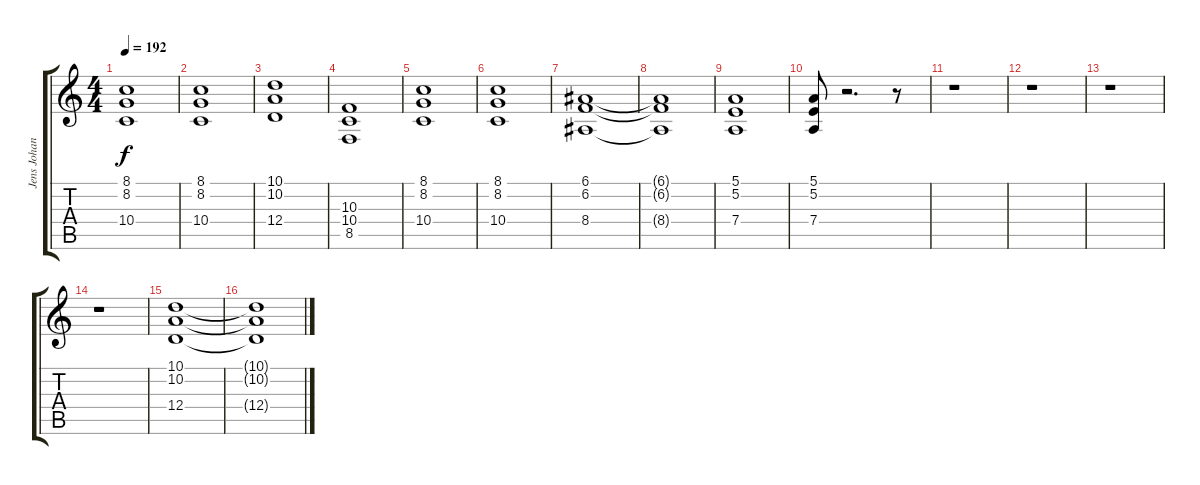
\track ("Jens Johansson" "Jens Johan") {instrument stringensemble2}
\staff {score tabs}
\tuning (E4 B3 G3 D3 A2 E2) {hide}
\ts (4 4)
\tempo 192
\clef g2
\ks c
(8.1 8.2 10.4).1{dy f} |
(8.1 8.2 10.4).1 |
(10.1 10.2 12.4).1 |
(10.3 10.4 8.5).1 |
(8.1 8.2 10.4).1 |
(8.1 8.2 10.4).1 |
(6.1 6.2 8.4).1 |
(6.1{t} 6.2{t} 8.4{t}).1 |
(5.1 5.2 7.4).1 |
(5.1 5.2 7.4).8 r.2{d} r.8 |
r.1 |
r.1 |
r.1 |
r.1 |
(10.1 10.2 12.4).1 |
(10.1{t} 10.2{t} 12.4{t}).1
